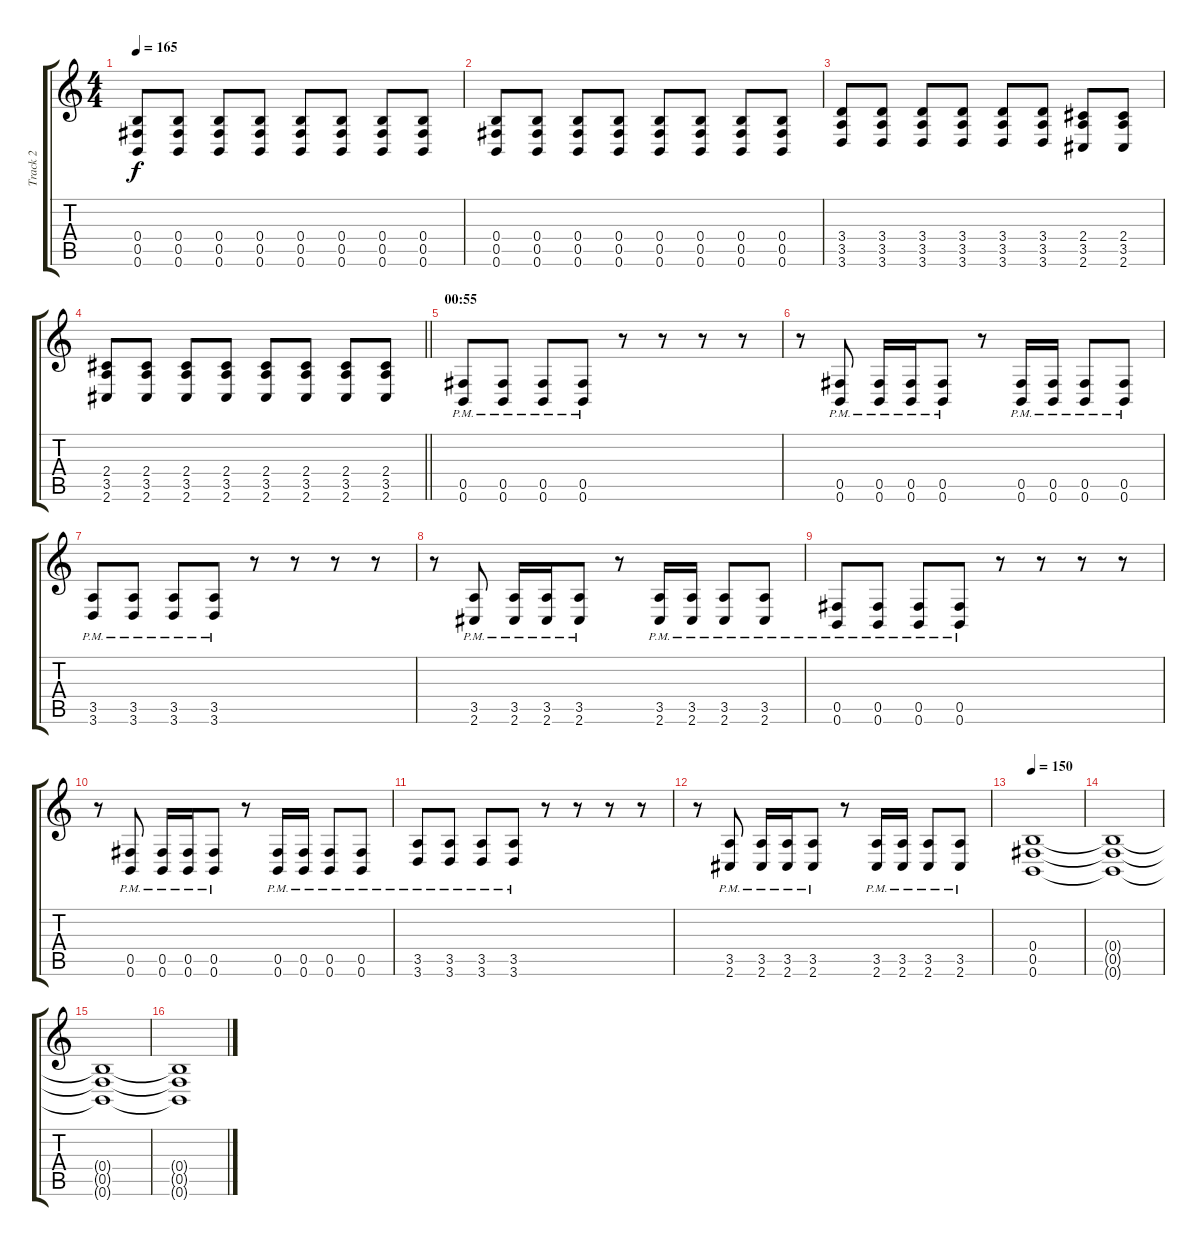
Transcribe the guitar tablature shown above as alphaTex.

\track ("Track 2" "Track 2") {instrument overdrivenguitar}
\staff {score tabs}
\tuning (Db4 Ab3 E3 B2 Gb2 B1) {hide}
\ts (4 4)
\tempo 165
\clef g2
\ks c
(0.4 0.5 0.6).8{dy f} (0.4 0.5 0.6).8 (0.4 0.5 0.6).8 (0.4 0.5 0.6).8 (0.4 0.5 0.6).8 (0.4 0.5 0.6).8 (0.4 0.5 0.6).8 (0.4 0.5 0.6).8 |
(0.4 0.5 0.6).8 (0.4 0.5 0.6).8 (0.4 0.5 0.6).8 (0.4 0.5 0.6).8 (0.4 0.5 0.6).8 (0.4 0.5 0.6).8 (0.4 0.5 0.6).8 (0.4 0.5 0.6).8 |
(3.4 3.5 3.6).8 (3.4 3.5 3.6).8 (3.4 3.5 3.6).8 (3.4 3.5 3.6).8 (3.4 3.5 3.6).8 (3.4 3.5 3.6).8 (2.4 3.5 2.6).8 (2.4 3.5 2.6).8 |
\barLineRight lightlight
(2.4 3.5 2.6).8 (2.4 3.5 2.6).8 (2.4 3.5 2.6).8 (2.4 3.5 2.6).8 (2.4 3.5 2.6).8 (2.4 3.5 2.6).8 (2.4 3.5 2.6).8 (2.4 3.5 2.6).8 |
\section ("" "00:55")
(0.5{pm} 0.6{pm}).8 (0.5{pm} 0.6{pm}).8 (0.5{pm} 0.6{pm}).8 (0.5{pm} 0.6{pm}).8 r.8 r.8 r.8 r.8 |
r.8 (0.5{pm} 0.6{pm}).8 (0.5{pm} 0.6{pm}).16 (0.5{pm} 0.6{pm}).16 (0.5{pm} 0.6{pm}).8 r.8 (0.5{pm} 0.6{pm}).16 (0.5{pm} 0.6{pm}).16 (0.5{pm} 0.6{pm}).8 (0.5{pm} 0.6{pm}).8 |
(3.5{pm} 3.6{pm}).8 (3.5{pm} 3.6{pm}).8 (3.5{pm} 3.6{pm}).8 (3.5{pm} 3.6{pm}).8 r.8 r.8 r.8 r.8 |
r.8 (3.5{pm} 2.6{pm}).8 (3.5{pm} 2.6{pm}).16 (3.5{pm} 2.6{pm}).16 (3.5{pm} 2.6{pm}).8 r.8 (3.5{pm} 2.6{pm}).16 (3.5{pm} 2.6{pm}).16 (3.5{pm} 2.6{pm}).8 (3.5{pm} 2.6{pm}).8 |
(0.5{pm} 0.6{pm}).8 (0.5{pm} 0.6{pm}).8 (0.5{pm} 0.6{pm}).8 (0.5{pm} 0.6{pm}).8 r.8 r.8 r.8 r.8 |
r.8 (0.5{pm} 0.6{pm}).8 (0.5{pm} 0.6{pm}).16 (0.5{pm} 0.6{pm}).16 (0.5{pm} 0.6{pm}).8 r.8 (0.5{pm} 0.6{pm}).16 (0.5{pm} 0.6{pm}).16 (0.5{pm} 0.6{pm}).8 (0.5{pm} 0.6{pm}).8 |
(3.5{pm} 3.6{pm}).8 (3.5{pm} 3.6{pm}).8 (3.5{pm} 3.6{pm}).8 (3.5{pm} 3.6{pm}).8 r.8 r.8 r.8 r.8 |
r.8 (3.5{pm} 2.6{pm}).8 (3.5{pm} 2.6{pm}).16 (3.5{pm} 2.6{pm}).16 (3.5{pm} 2.6{pm}).8 r.8 (3.5{pm} 2.6{pm}).16 (3.5{pm} 2.6{pm}).16 (3.5{pm} 2.6{pm}).8 (3.5{pm} 2.6{pm}).8 |
\tempo 150
(0.4 0.5 0.6).1 |
(0.4{t} 0.5{t} 0.6{t}).1 |
(0.4{t} 0.5{t} 0.6{t}).1 |
(0.4{t} 0.5{t} 0.6{t}).1
